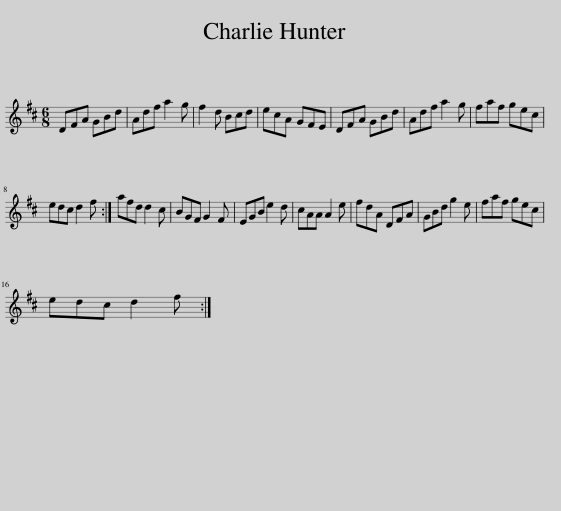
X:1
L:1/8
M:6/8
I:linebreak $
K:D
V:1 treble
V:1
 DFA GBd | Adf a2 g | f2 d Bcd | ecA GFE | DFA GBd | %5
 Adf a2 g | faf gec |$ edc d2 f :| afd d2 c | BGF G2 F | %10
 EGB e2 d | cAA A2 e | fdA DFA | GBd g2 e | faf gec |$ %15
 edc d2 f :| %16
